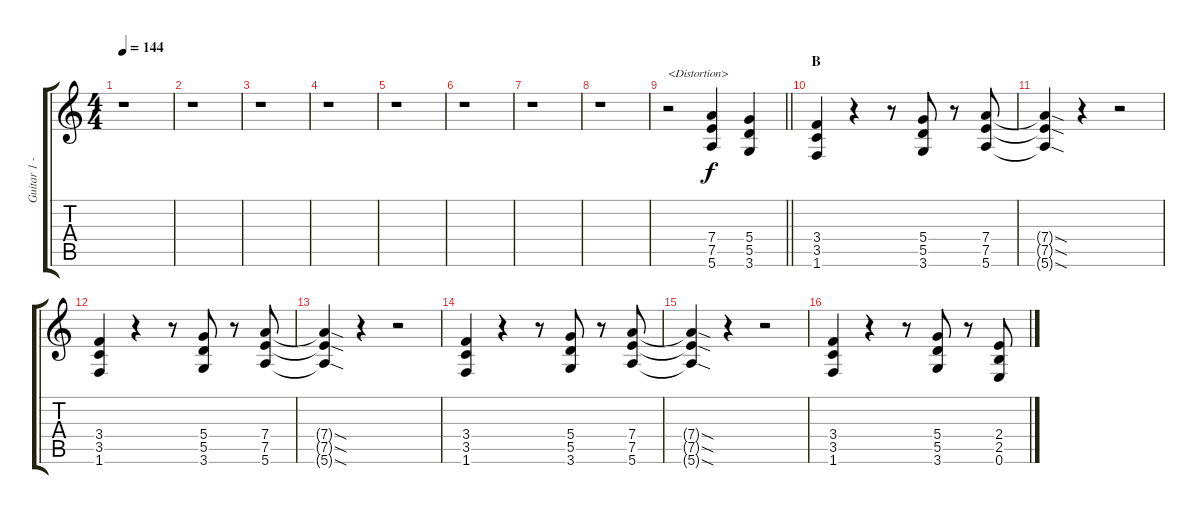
\track ("Guitar 1 - Shinji" "Guitar 1 -") {instrument distortionguitar}
\staff {score tabs}
\tuning (E4 B3 G3 D3 A2 E2) {hide}
\ts (4 4)
\tempo 144
\clef g2
\ks c
r.1{dy f} |
r.1 |
r.1 |
r.1 |
r.1 |
r.1 |
r.1 |
r.1 |
\barLineRight lightlight
r.2{txt "<Distortion>"} (7.4 7.5 5.6).4 (5.4 5.5 3.6).4 |
\section ("" "B")
(3.4 3.5 1.6).4 r.4 r.8 (5.4 5.5 3.6).8 r.8 (7.4 7.5 5.6).8 |
(7.4{sod t} 7.5{sod t} 5.6{sod t}).4 r.4 r.2 |
(3.4 3.5 1.6).4 r.4 r.8 (5.4 5.5 3.6).8 r.8 (7.4 7.5 5.6).8 |
(7.4{sod t} 7.5{sod t} 5.6{sod t}).4 r.4 r.2 |
(3.4 3.5 1.6).4 r.4 r.8 (5.4 5.5 3.6).8 r.8 (7.4 7.5 5.6).8 |
(7.4{sod t} 7.5{sod t} 5.6{sod t}).4 r.4 r.2 |
(3.4 3.5 1.6).4 r.4 r.8 (5.4 5.5 3.6).8 r.8 (2.4 2.5 0.6).8
